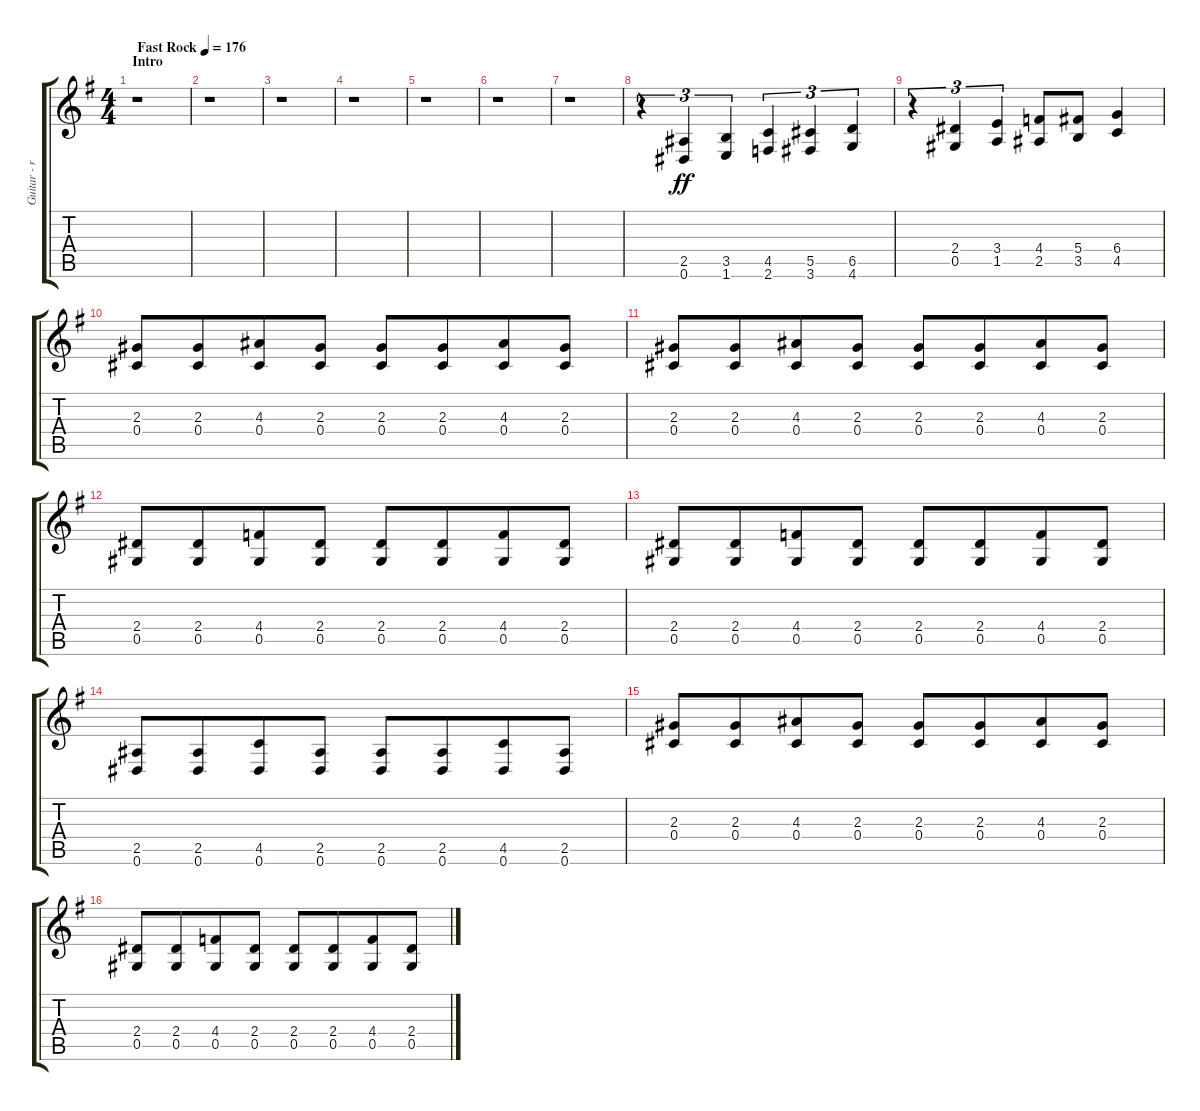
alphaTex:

\track ("Guitar - rhythm left" "Guitar - r") {instrument electricguitarclean}
\staff {score tabs}
\tuning (Eb4 Bb3 Gb3 Db3 Ab2 Eb2) {hide}
\ts (4 4)
\section ("" "Intro")
\tempo (176 "Fast Rock")
\clef g2
\ks eminor
r.1{dy ff instrument electricguitarclean} |
r.1 |
r.1 |
r.1 |
r.1 |
r.1 |
r.1 |
r.4{tu (3 2)} (2.5 0.6).4{tu (3 2)} (3.5 1.6).4{tu (3 2)} (4.5 2.6).4{tu (3 2)} (5.5 3.6).4{tu (3 2)} (6.5 4.6).4{tu (3 2)} |
r.4{tu (3 2)} (2.4 0.5).4{tu (3 2)} (3.4 1.5).4{tu (3 2)} (4.4 2.5).8 (5.4 3.5).8 (6.4 4.5).4 |
(2.3 0.4).8 (2.3 0.4).8{beam merge} (4.3 0.4).8 (2.3 0.4).8 (2.3 0.4).8 (2.3 0.4).8{beam merge} (4.3 0.4).8 (2.3 0.4).8 |
(2.3 0.4).8 (2.3 0.4).8{beam merge} (4.3 0.4).8 (2.3 0.4).8 (2.3 0.4).8 (2.3 0.4).8{beam merge} (4.3 0.4).8 (2.3 0.4).8 |
(2.4 0.5).8 (2.4 0.5).8{beam merge} (4.4 0.5).8 (2.4 0.5).8 (2.4 0.5).8 (2.4 0.5).8{beam merge} (4.4 0.5).8 (2.4 0.5).8 |
(2.4 0.5).8 (2.4 0.5).8{beam merge} (4.4 0.5).8 (2.4 0.5).8 (2.4 0.5).8 (2.4 0.5).8{beam merge} (4.4 0.5).8 (2.4 0.5).8 |
(2.5 0.6).8 (2.5 0.6).8{beam merge} (4.5 0.6).8 (2.5 0.6).8 (2.5 0.6).8 (2.5 0.6).8{beam merge} (4.5 0.6).8 (2.5 0.6).8 |
(2.3 0.4).8 (2.3 0.4).8{beam merge} (4.3 0.4).8 (2.3 0.4).8 (2.3 0.4).8 (2.3 0.4).8{beam merge} (4.3 0.4).8 (2.3 0.4).8 |
(2.4 0.5).8 (2.4 0.5).8{beam merge} (4.4 0.5).8 (2.4 0.5).8 (2.4 0.5).8 (2.4 0.5).8{beam merge} (4.4 0.5).8 (2.4 0.5).8
